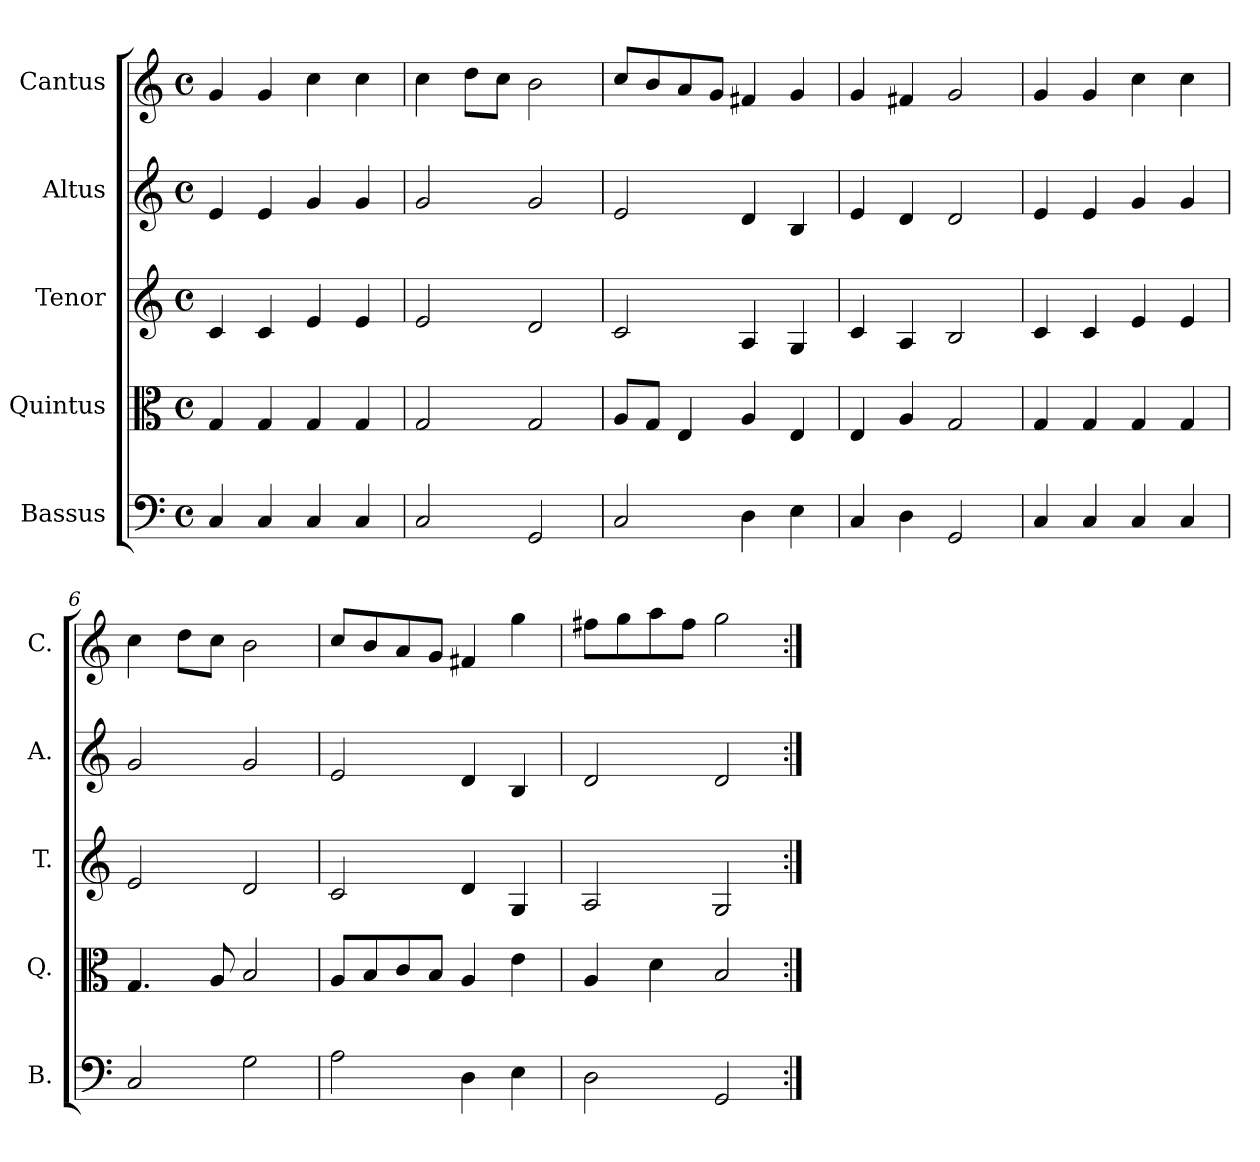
**kern	**kern	**kern	**kern	**kern
*part5	*part4	*part3	*part2	*part1
*staff5	*staff4	*staff3	*staff2	*staff1
*I"Bassus	*I"Quintus	*I"Tenor	*I"Altus	*I"Cantus
*I'B.	*I'Q.	*I'T.	*I'A.	*I'C.
*clefF4	*clefC3	*clefG2	*clefG2	*clefG2
*k[]	*k[]	*k[]	*k[]	*k[]
*C:	*C:	*C:	*C:	*C:
*M4/4	*M4/4	*M4/4	*M4/4	*M4/4
*met(c)	*met(c)	*met(c)	*met(c)	*met(c)
=1	=1	=1	=1	=1
4C/	4G/	4c/	4e/	4g/
4C/	4G/	4c/	4e/	4g/
4C/	4G/	4e/	4g/	4cc\
4C/	4G/	4e/	4g/	4cc\
=2	=2	=2	=2	=2
2C/	2G/	2e/	2g/	4cc\
.	.	.	.	8dd\L
.	.	.	.	8cc\J
2GG/	2G/	2d/	2g/	2b\
=3	=3	=3	=3	=3
2C/	8A/L	2c/	2e/	8cc/L
.	8G/J	.	.	8b/
.	4E/	.	.	8a/
.	.	.	.	8g/J
4D\	4A/	4A/	4d/	4f#X/
4E\	4E/	4G/	4B/	4g/
=4	=4	=4	=4	=4
4C/	4E/	4c/	4e/	4g/
4D\	4A/	4A/	4d/	4f#X/
2GG/	2G/	2B/	2d/	2g/
=5	=5	=5	=5	=5
4C/	4G/	4c/	4e/	4g/
4C/	4G/	4c/	4e/	4g/
4C/	4G/	4e/	4g/	4cc\
4C/	4G/	4e/	4g/	4cc\
=6	=6	=6	=6	=6
2C/	4.G/	2e/	2g/	4cc\
.	.	.	.	8dd\L
.	8A/	.	.	8cc\J
2G\	2B/	2d/	2g/	2b\
=7	=7	=7	=7	=7
2A\	8A/L	2c/	2e/	8cc/L
.	8B/	.	.	8b/
.	8c/	.	.	8a/
.	8B/J	.	.	8g/J
4D\	4A/	4d/	4d/	4f#X/
4E\	4e\	4G/	4B/	4gg\
=8	=8	=8	=8	=8
2D\	4A/	2A/	2d/	8ff#X\L
.	.	.	.	8gg\
.	4d\	.	.	8aa\
.	.	.	.	8ff#\J
2GG/	2B/	2G/	2d/	2gg\
=:|!	=:|!	=:|!	=:|!	=:|!
*-	*-	*-	*-	*-
